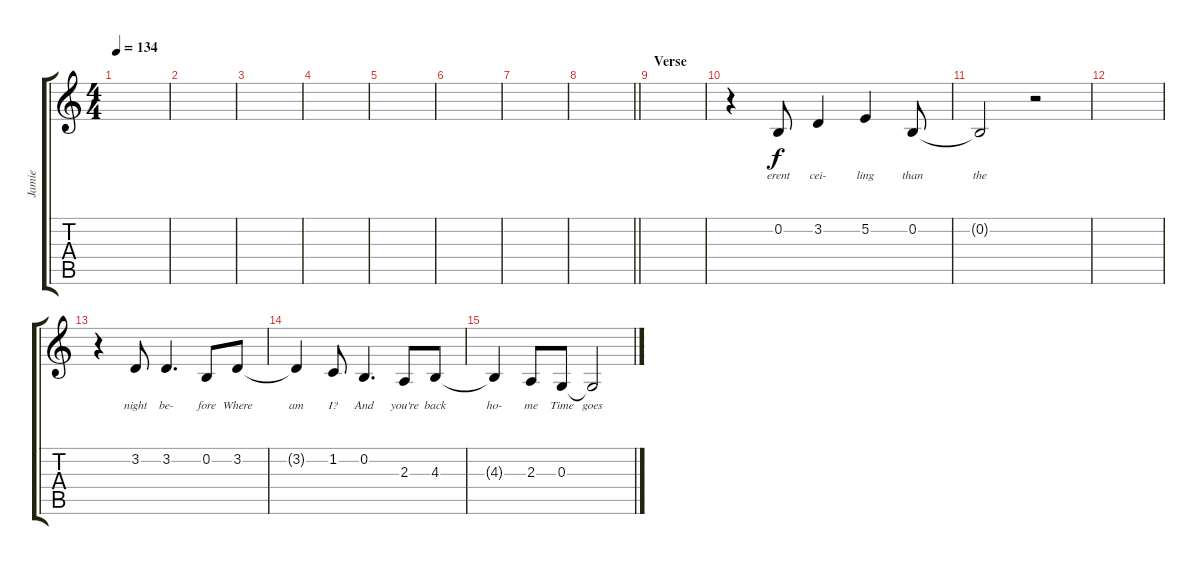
\track ("Jamie" "Jamie") {instrument clarinet}
\staff {score tabs}
\tuning (E4 B3 G3 D3 A2 E2) {hide}
\ts (4 4)
\tempo 134
\clef g2
\ks c
|
|
|
|
|
|
|
\barLineRight lightlight
|
\section ("" "Verse")
|
r.4 0.2.8{lyrics (0 "erent") lyrics (1 "") lyrics (2 "") lyrics (3 "") lyrics (4 "") dy f} 3.2.4{lyrics (0 "cei-") lyrics (1 "") lyrics (2 "") lyrics (3 "") lyrics (4 "")} 5.2.4{lyrics (0 "ling") lyrics (1 "") lyrics (2 "") lyrics (3 "") lyrics (4 "")} 0.2.8{lyrics (0 "than") lyrics (1 "") lyrics (2 "") lyrics (3 "") lyrics (4 "")} |
0.2{t}.2{lyrics (0 "the") lyrics (1 "") lyrics (2 "") lyrics (3 "") lyrics (4 "")} r.2 |
|
r.4 3.2.8{lyrics (0 "night") lyrics (1 "") lyrics (2 "") lyrics (3 "") lyrics (4 "")} 3.2.4{d lyrics (0 "be-") lyrics (1 "") lyrics (2 "") lyrics (3 "") lyrics (4 "")} 0.2.8{lyrics (0 "fore") lyrics (1 "") lyrics (2 "") lyrics (3 "") lyrics (4 "")} 3.2.8{lyrics (0 "Where") lyrics (1 "") lyrics (2 "") lyrics (3 "") lyrics (4 "")} |
3.2{t}.4{lyrics (0 "am") lyrics (1 "") lyrics (2 "") lyrics (3 "") lyrics (4 "")} 1.2.8{lyrics (0 "I?") lyrics (1 "") lyrics (2 "") lyrics (3 "") lyrics (4 "")} 0.2.4{d lyrics (0 "And") lyrics (1 "") lyrics (2 "") lyrics (3 "") lyrics (4 "")} 2.3.8{lyrics (0 "you're") lyrics (1 "") lyrics (2 "") lyrics (3 "") lyrics (4 "")} 4.3.8{lyrics (0 "back") lyrics (1 "") lyrics (2 "") lyrics (3 "") lyrics (4 "")} |
4.3{t}.4{lyrics (0 "ho-") lyrics (1 "") lyrics (2 "") lyrics (3 "") lyrics (4 "")} 2.3.8{lyrics (0 "me") lyrics (1 "") lyrics (2 "") lyrics (3 "") lyrics (4 "")} 0.3.8{lyrics (0 "Time") lyrics (1 "") lyrics (2 "") lyrics (3 "") lyrics (4 "")} 0.3{t}.2{lyrics (0 "goes") lyrics (1 "") lyrics (2 "") lyrics (3 "") lyrics (4 "")}
